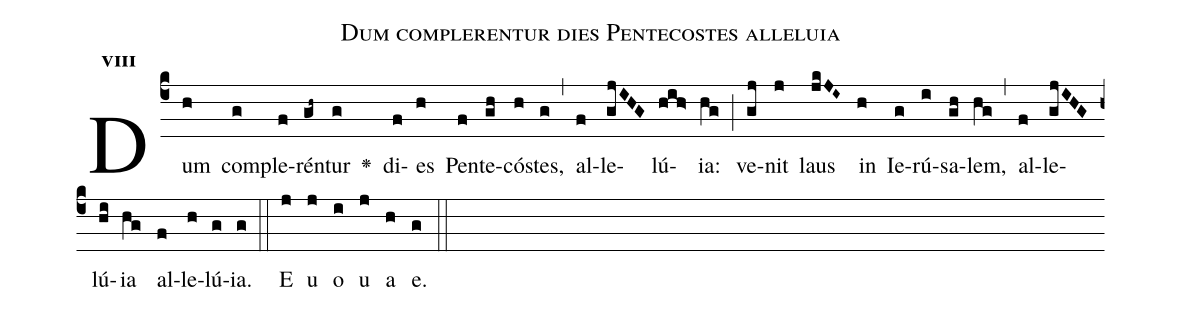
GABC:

name:Dum complerentur dies Pentecostes alleluia;
office-part:Antiphona;
mode:8;
%%
initial-style: 1;
name: Dum complerentur dies Pentecostes alleluia;
book: CAO 2441;
occasion: Dominica Pentecostes;
office-part: Officium Lectionis Ant C;
user-notes: ;
commentary: ;
annotation: 8g;
centering-scheme: english;
fontsize: 12;
font: OFLSortsMillGoudy;
height: 11;
width: 4.5;
%%
(c4)Dum(h) com(g)ple(f)rén(gh~)tur(g) <v>\greheightstar</v>() di(f)es(h) Pen(f)te(gh)có(h)stes,(g) (,) al(f)le(gjIHG)lú(hih>)ia:(hg) (;) ve(gj)nit(j) laus(jkJI~) in(h) Ie(g)rú(i)sa(gh)lem,(hg) (,) al(f)le(gjIHG)lú(hi)ia(hg) al(f)le(h)lú(g)ia.(g) (::) E(j) u(j) o(i) u(j) a(h) e.(g) (::)
